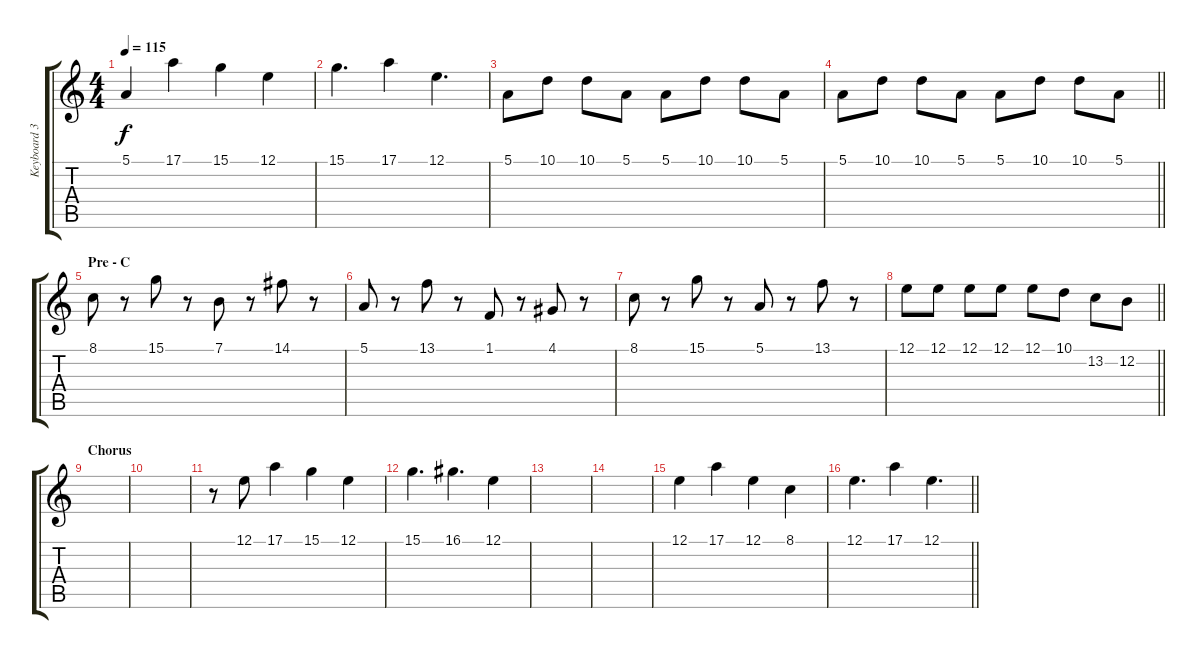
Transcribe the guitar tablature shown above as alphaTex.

\track ("Keyboard 3" "Keyboard 3") {instrument acousticgrandpiano}
\staff {score tabs}
\tuning (E4 B3 G3 D3 A2 E2) {hide}
\ts (4 4)
\tempo 115
\clef g2
\ks c
5.1.4{dy f} 17.1.4 15.1.4 12.1.4 |
15.1.4{d} 17.1.4 12.1.4{d} |
5.1.8 10.1.8 10.1.8 5.1.8 5.1.8 10.1.8 10.1.8 5.1.8 |
\barLineRight lightlight
5.1.8 10.1.8 10.1.8 5.1.8 5.1.8 10.1.8 10.1.8 5.1.8 |
\section ("" "Pre - C")
8.1.8{volume 11} r.8 15.1.8 r.8 7.1.8 r.8 14.1.8 r.8 |
5.1.8 r.8 13.1.8 r.8 1.1.8 r.8 4.1.8 r.8 |
8.1.8 r.8 15.1.8 r.8 5.1.8 r.8 13.1.8 r.8 |
\barLineRight lightlight
12.1.8 12.1.8 12.1.8 12.1.8 12.1.8 10.1.8 13.2.8 12.2.8 |
\section ("" "Chorus")
|
|
r.8 12.1.8 17.1.4 15.1.4 12.1.4 |
15.1.4{d} 16.1.4{d} 12.1.4 |
|
|
12.1.4 17.1.4 12.1.4 8.1.4 |
\barLineRight lightlight
12.1.4{d} 17.1.4 12.1.4{d}
